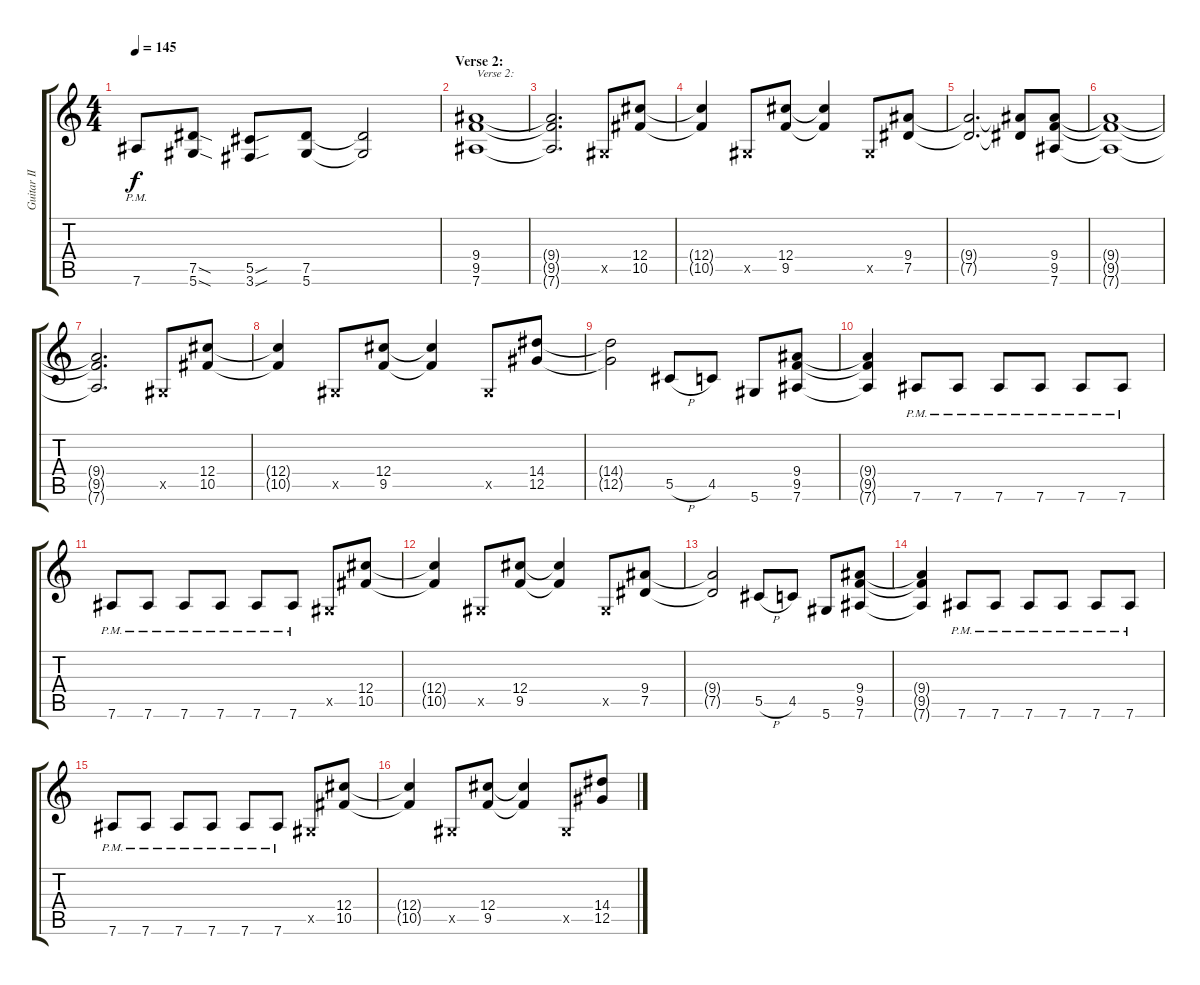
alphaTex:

\track ("Guitar II" "Guitar II") {instrument distortionguitar}
\staff {score tabs}
\tuning (Eb4 Bb3 Gb3 Db3 Ab2 Eb2) {hide}
\ts (4 4)
\tempo 145
\clef g2
\ks c
7.6{pm}.8{dy f} (7.5{sod} 5.6{sod}).8 (5.5{sou} 3.6{sou}).8 (7.5 5.6).8 (7.5{t} 5.6{t}).2 |
\section ("" "Verse 2:")
(9.4 9.5 7.6).1{txt "Verse 2:"} |
(9.4{t} 9.5{t} 7.6{t}).2{d} 0.5{x}.8 (12.4 10.5).8 |
(12.4{t} 10.5{t}).4 0.5{x}.8 (12.4 9.5).8 (12.4{t} 9.5{t}).4 0.5{x}.8 (9.4 7.5).8 |
(9.4{t} 7.5{t}).2{d} (9.4{t} 7.5{t}).8 (9.4 9.5 7.6).8 |
(9.4{t} 9.5{t} 7.6{t}).1 |
(9.4{t} 9.5{t} 7.6{t}).2{d} 0.5{x}.8 (12.4 10.5).8 |
(12.4{t} 10.5{t}).4 0.5{x}.8 (12.4 9.5).8 (12.4{t} 9.5{t}).4 0.5{x}.8 (14.4 12.5).8 |
(14.4{t} 12.5{t}).2 5.5{h}.8 4.5.8 5.6.8 (9.4 9.5 7.6).8 |
(9.4{t} 9.5{t} 7.6{t}).4 7.6{pm}.8 7.6{pm}.8 7.6{pm}.8 7.6{pm}.8 7.6{pm}.8 7.6{pm}.8 |
7.6{pm}.8 7.6{pm}.8 7.6{pm}.8 7.6{pm}.8 7.6{pm}.8 7.6{pm}.8 0.5{x}.8 (12.4 10.5).8 |
(12.4{t} 10.5{t}).4 0.5{x}.8 (12.4 9.5).8 (12.4{t} 9.5{t}).4 0.5{x}.8 (9.4 7.5).8 |
(9.4{t} 7.5{t}).2 5.5{h}.8 4.5.8 5.6.8 (9.4 9.5 7.6).8 |
(9.4{t} 9.5{t} 7.6{t}).4 7.6{pm}.8 7.6{pm}.8 7.6{pm}.8 7.6{pm}.8 7.6{pm}.8 7.6{pm}.8 |
7.6{pm}.8 7.6{pm}.8 7.6{pm}.8 7.6{pm}.8 7.6{pm}.8 7.6{pm}.8 0.5{x}.8 (12.4 10.5).8 |
(12.4{t} 10.5{t}).4 0.5{x}.8 (12.4 9.5).8 (12.4{t} 9.5{t}).4 0.5{x}.8 (14.4 12.5).8
